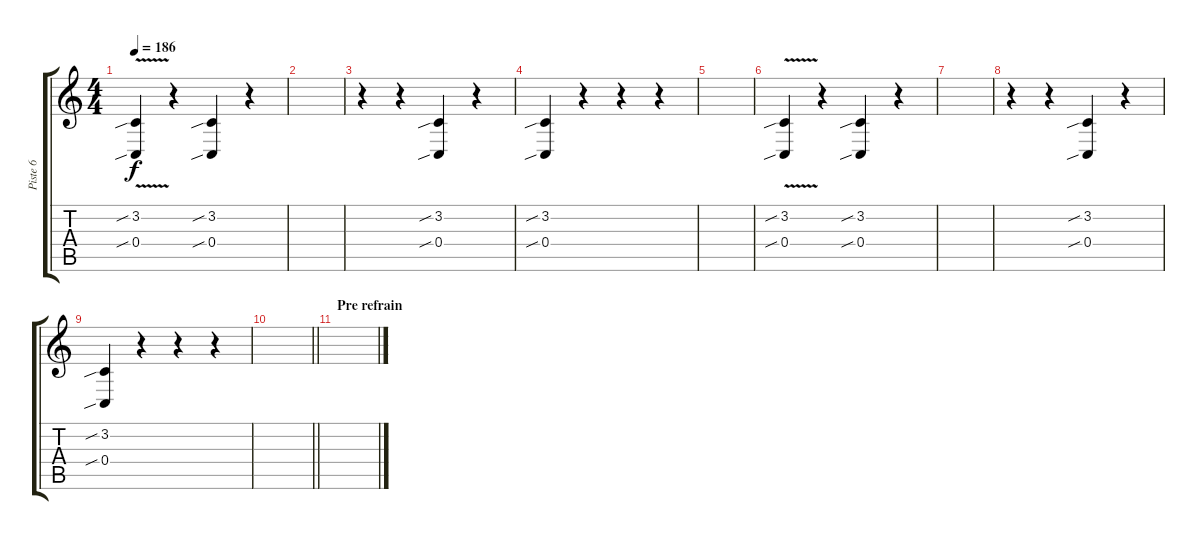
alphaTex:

\track ("Piste 6" "Piste 6") {instrument lead2sawtooth}
\staff {score tabs}
\tuning (D4 A3 F3 C3 G2 C2) {hide}
\ts (4 4)
\tempo 186
\clef g2
\ks c
(3.2{v sib} 0.4{v sib}).4{dy f} r.4 (3.2{sib} 0.4{sib}).4 r.4 |
|
r.4 r.4 (3.2{sib} 0.4{sib}).4 r.4 |
(3.2{sib} 0.4{sib}).4 r.4 r.4 r.4 |
|
(3.2{v sib} 0.4{v sib}).4 r.4 (3.2{sib} 0.4{sib}).4 r.4 |
|
r.4 r.4 (3.2{sib} 0.4{sib}).4 r.4 |
(3.2{sib} 0.4{sib}).4 r.4 r.4 r.4 |
\barLineRight lightlight
|
\section ("" "Pre refrain")
